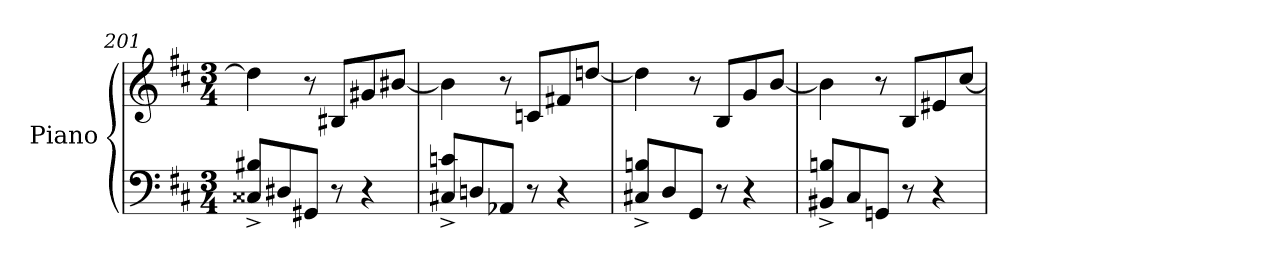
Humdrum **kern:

**kern	**kern
*part1	*part1
*staff2	*staff1
*I"Piano	*
*I'Pno	*
*clefF4	*clefG2
*k[f#c#]	*k[f#c#]
*M3/4	*M3/4
=201	=201
8C##X/^ 8B#X/^L	4dd#\]
8D#X/	.
8GG#X/J	8r
8r	8B#X/L
4r	8g#X/
.	[8b#X/J
=202	=202
8C#X/^ 8cn/^L	4b#\]
8Dn/	.
8AA-X/J	8r
8r	8cn/L
4r	8f#X/
.	[8ddn/J
=203	=203
8C#X/^ 8Bn/^L	4dd\]
8D/	.
8GG/J	8r
8r	8B/L
4r	8g/
.	[8b/J
=204	=204
8BB#X/^ 8Bn/^L	4b\]
8C#/	.
8GGn/J	8r
8r	8B/L
4r	8e#X/
.	[8cc#/J
=	=
*-	*-
